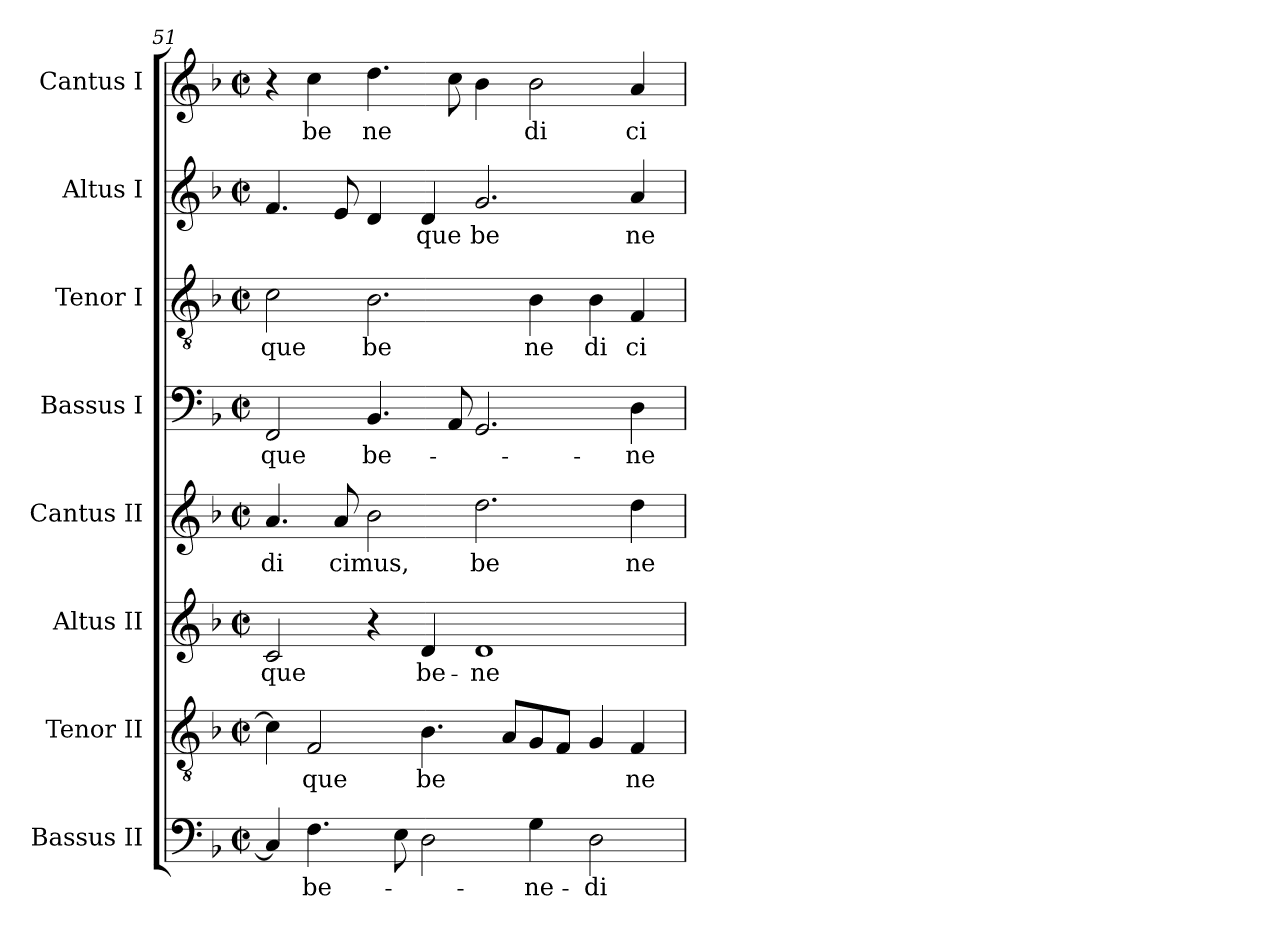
**kern	**text	**kern	**text	**kern	**text	**kern	**text	**kern	**text	**kern	**text	**kern	**text	**kern	**text
*part8	*part8	*part7	*part7	*part6	*part6	*part5	*part5	*part4	*part4	*part3	*part3	*part2	*part2	*part1	*part1
*staff8	*staff8	*staff7	*staff7	*staff6	*staff6	*staff5	*staff5	*staff4	*staff4	*staff3	*staff3	*staff2	*staff2	*staff1	*staff1
*I"Bassus II	*	*I"Tenor II	*	*I"Altus II	*	*I"Cantus II	*	*I"Bassus I	*	*I"Tenor I	*	*I"Altus I	*	*I"Cantus I	*
!!LO:PB:g=z
*clefF4	*	*clefGv2	*	*clefG2	*	*clefG2	*	*clefF4	*	*clefGv2	*	*clefG2	*	*clefG2	*
*k[b-]	*	*k[b-]	*	*k[b-]	*	*k[b-]	*	*k[b-]	*	*k[b-]	*	*k[b-]	*	*k[b-]	*
*F:	*	*F:	*	*F:	*	*F:	*	*F:	*	*F:	*	*F:	*	*F:	*
*M2/2	*	*M2/2	*	*M2/2	*	*M2/2	*	*M2/2	*	*M2/2	*	*M2/2	*	*M2/2	*
*met(c|)	*	*met(c|)	*	*met(c|)	*	*met(c|)	*	*met(c|)	*	*met(c|)	*	*met(c|)	*	*met(c|)	*
=51	=51	=51	=51	=51	=51	=51	=51	=51	=51	=51	=51	=51	=51	=51	=51
!	!	!	!	!	!LO:LY:b:cj	!	!LO:LY:b:cj	!	!LO:LY:b:cj	!	!LO:LY:b:cj	!	!	!	!
*	*	*	*	*	*	*	*	*	*	*	*	*^	*	*	*
4C/]	.	4c\]	.	2c/	que	4.a/	-di	2FF/	que	2c\	-que	4.f/	4ryy	.	4r	.
!	!LO:LY:b:cj	!	!LO:LY:b:cj	!	!	!	!	!	!	!	!	!	!	!	!	!LO:LY:b:cj
4.F\	be-	2F/	-que	.	.	.	.	.	.	.	.	.	8ryy	.	4cc\	be
!	!	!	!	!	!	!	!LO:LY:b	!	!	!	!	!	!	!	!	!
.	.	.	.	.	.	8a/	cimus,	.	.	.	.	8e/	64ryy	.	.	.
.	.	.	.	.	.	.	.	.	.	.	.	.	1ryy	.	.	.
!	!	!	!	!	!	!	!	!	!LO:LY:b:cj	!	!LO:LY:b:cj	!	!	!	!	!LO:LY:b:cj
.	.	.	.	4r	.	2b-\	.	4.BB-/	be-	2.B-\	be	4d/	.	.	4.dd\	ne
8E\	.	.	.	.	.	.	.	.	.	.	.	.	.	.	.	.
!	!	!	!LO:LY:b:cj	!	!LO:LY:b:cj	!	!	!	!	!	!	!	!	!LO:LY:b:cj	!	!
2D\	.	4.B-\	be	4d/	be-	.	.	.	.	.	.	4d/	.	-que	.	.
.	.	.	.	.	.	.	.	8AA/	.	.	.	.	.	.	8cc\	.
!	!	!	!	!	!LO:LY:b:cj	!	!LO:LY:b:cj	!	!	!	!	!	!	!LO:LY:b:cj	!	!
.	.	.	.	1d	-ne-	2.dd\	be	2.GG/	.	.	.	2.g/	.	be	4b-\	.
.	.	8A/L	.	.	.	.	.	.	.	.	.	.	.	.	.	.
!	!LO:LY:b:cj	!	!	!	!	!	!	!	!	!	!LO:LY:b:cj	!	!	!	!	!LO:LY:b:cj
4G\	-ne-	8G/	.	.	.	.	.	.	.	4B-\	ne	.	.	.	2b-\	di
.	.	8F/J	.	.	.	.	.	.	.	.	.	.	.	.	.	.
.	.	.	.	.	.	.	.	.	.	.	.	.	2ryy	.	.	.
!	!LO:LY:b:cj	!	!	!	!	!	!	!	!	!	!LO:LY:b:cj	!	!	!	!	!
2D\	-di-	4G/	.	.	.	.	.	.	.	4B-\	di	.	.	.	.	.
!	!	!	!LO:LY:b:cj	!	!	!	!LO:LY:b:cj	!	!LO:LY:b:cj	!	!LO:LY:b:cj	!	!	!LO:LY:b:cj	!	!LO:LY:b:cj
.	.	4F/	ne	.	.	4dd\	ne	4D\	-ne-	4F/	ci	4a/	.	ne	4a/	ci
.	.	.	.	.	.	.	.	.	.	.	.	.	16..ryy	.	.	.
*	*	*	*	*	*	*	*	*	*	*	*	*v	*v	*	*	*
=	=	=	=	=	=	=	=	=	=	=	=	=	=	=	=
*-	*-	*-	*-	*-	*-	*-	*-	*-	*-	*-	*-	*-	*-	*-	*-
